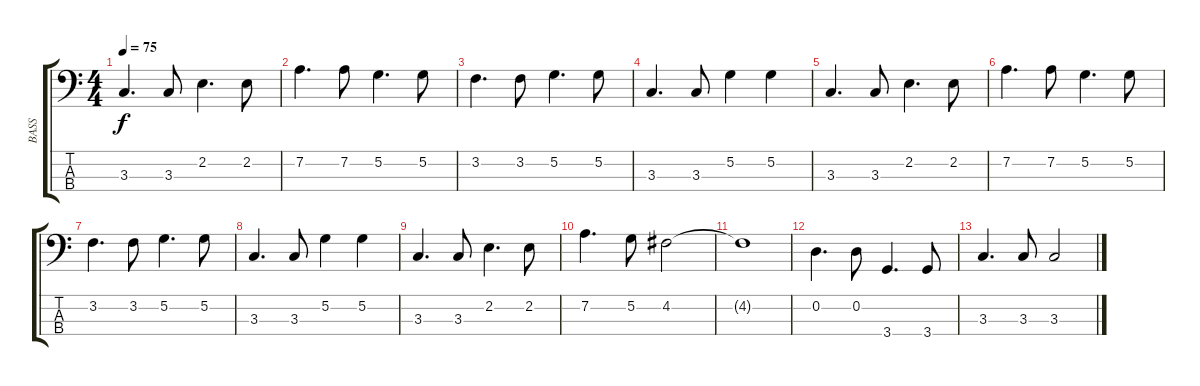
\track ("BASS" "BASS") {instrument electricbassfinger}
\staff {score tabs}
\tuning (G2 D2 A1 E1) {hide}
\ts (4 4)
\tempo 75
\clef f4
\ks c
3.3.4{d dy f} 3.3.8 2.2.4{d} 2.2.8 |
7.2.4{d} 7.2.8 5.2.4{d} 5.2.8 |
3.2.4{d} 3.2.8 5.2.4{d} 5.2.8 |
3.3.4{d} 3.3.8 5.2.4 5.2.4 |
3.3.4{d} 3.3.8 2.2.4{d} 2.2.8 |
7.2.4{d} 7.2.8 5.2.4{d} 5.2.8 |
3.2.4{d} 3.2.8 5.2.4{d} 5.2.8 |
3.3.4{d} 3.3.8 5.2.4 5.2.4 |
3.3.4{d} 3.3.8 2.2.4{d} 2.2.8 |
7.2.4{d} 5.2.8 4.2.2 |
4.2{t}.1 |
0.2.4{d} 0.2.8 3.4.4{d} 3.4.8 |
3.3.4{d} 3.3.8 3.3.2
